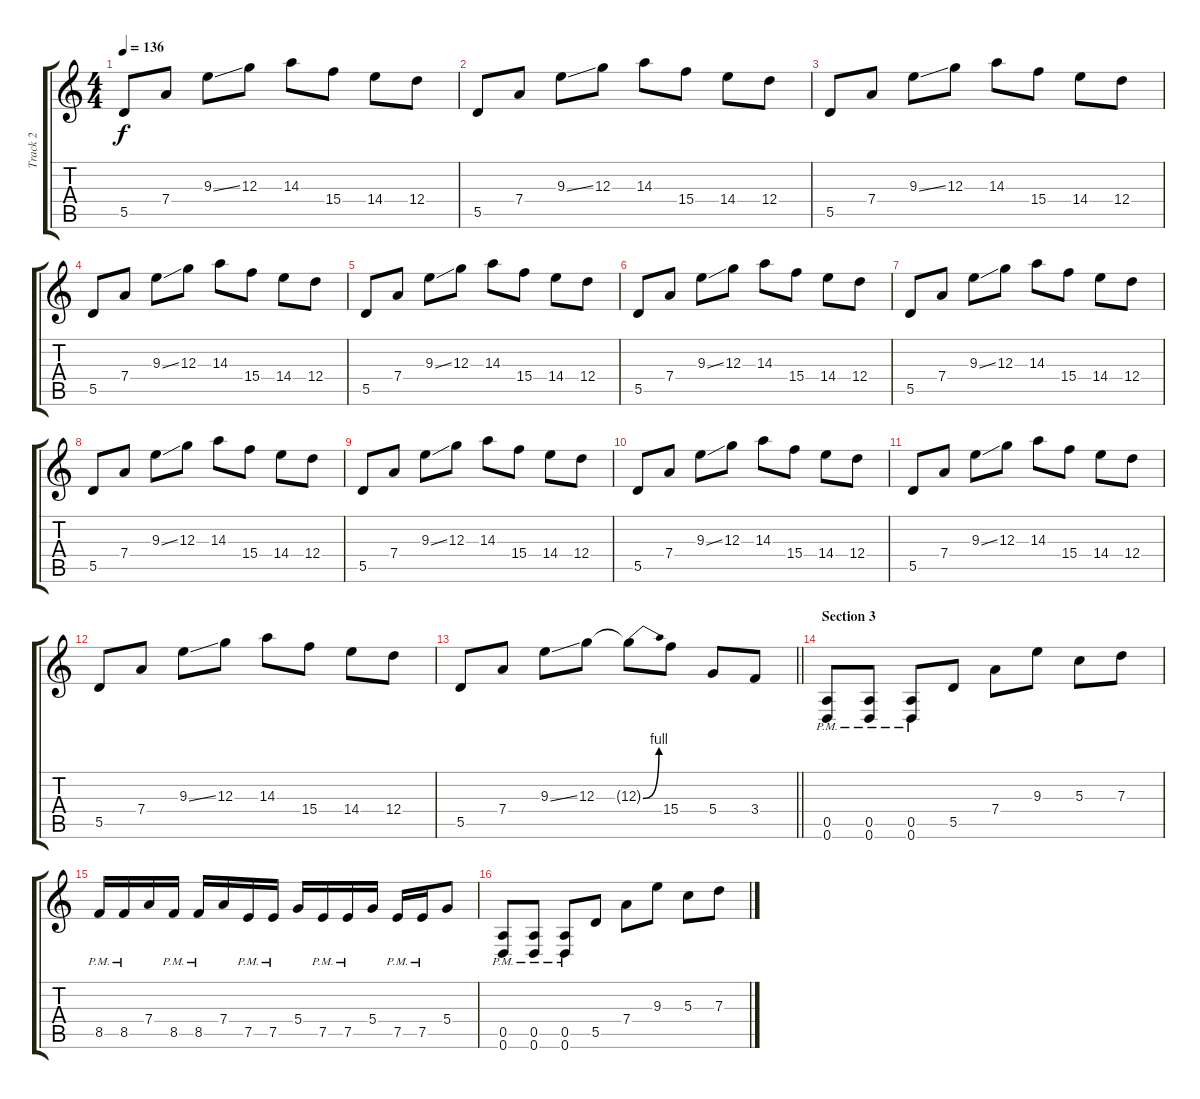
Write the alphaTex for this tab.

\track ("Track 2" "Track 2") {instrument distortionguitar}
\staff {score tabs}
\tuning (E4 B3 G3 D3 A2 D2) {hide}
\ts (4 4)
\tempo 136
\clef g2
\ks c
5.5.8{dy f} 7.4.8 9.3{ss}.8 12.3.8 14.3.8 15.4.8 14.4.8 12.4.8 |
5.5.8 7.4.8 9.3{ss}.8 12.3.8 14.3.8 15.4.8 14.4.8 12.4.8 |
5.5.8 7.4.8 9.3{ss}.8 12.3.8 14.3.8 15.4.8 14.4.8 12.4.8 |
5.5.8 7.4.8 9.3{ss}.8 12.3.8 14.3.8 15.4.8 14.4.8 12.4.8 |
5.5.8 7.4.8 9.3{ss}.8 12.3.8 14.3.8 15.4.8 14.4.8 12.4.8 |
5.5.8 7.4.8 9.3{ss}.8 12.3.8 14.3.8 15.4.8 14.4.8 12.4.8 |
5.5.8 7.4.8 9.3{ss}.8 12.3.8 14.3.8 15.4.8 14.4.8 12.4.8 |
5.5.8 7.4.8 9.3{ss}.8 12.3.8 14.3.8 15.4.8 14.4.8 12.4.8 |
5.5.8 7.4.8 9.3{ss}.8 12.3.8 14.3.8 15.4.8 14.4.8 12.4.8 |
5.5.8 7.4.8 9.3{ss}.8 12.3.8 14.3.8 15.4.8 14.4.8 12.4.8 |
5.5.8 7.4.8 9.3{ss}.8 12.3.8 14.3.8 15.4.8 14.4.8 12.4.8 |
5.5.8 7.4.8 9.3{ss}.8 12.3.8 14.3.8 15.4.8 14.4.8 12.4.8 |
\barLineRight lightlight
5.5.8 7.4.8 9.3{ss}.8 12.3.8 12.3{be (bend 0 0 60 4) t}.8 15.4.8 5.4.8 3.4.8 |
\section ("" "Section 3")
(0.5{pm} 0.6{pm}).8 (0.5{pm} 0.6{pm}).8 (0.5{pm} 0.6{pm}).8 5.5.8 7.4.8 9.3.8 5.3.8 7.3.8 |
8.5{pm}.16 8.5{pm}.16 7.4.16 8.5{pm}.16 8.5{pm}.16 7.4.16 7.5{pm}.16 7.5{pm}.16 5.4.16 7.5{pm}.16 7.5{pm}.16 5.4.16 7.5{pm}.16 7.5{pm}.16 5.4.8 |
(0.5{pm} 0.6{pm}).8 (0.5{pm} 0.6{pm}).8 (0.5{pm} 0.6{pm}).8 5.5.8 7.4.8 9.3.8 5.3.8 7.3.8
